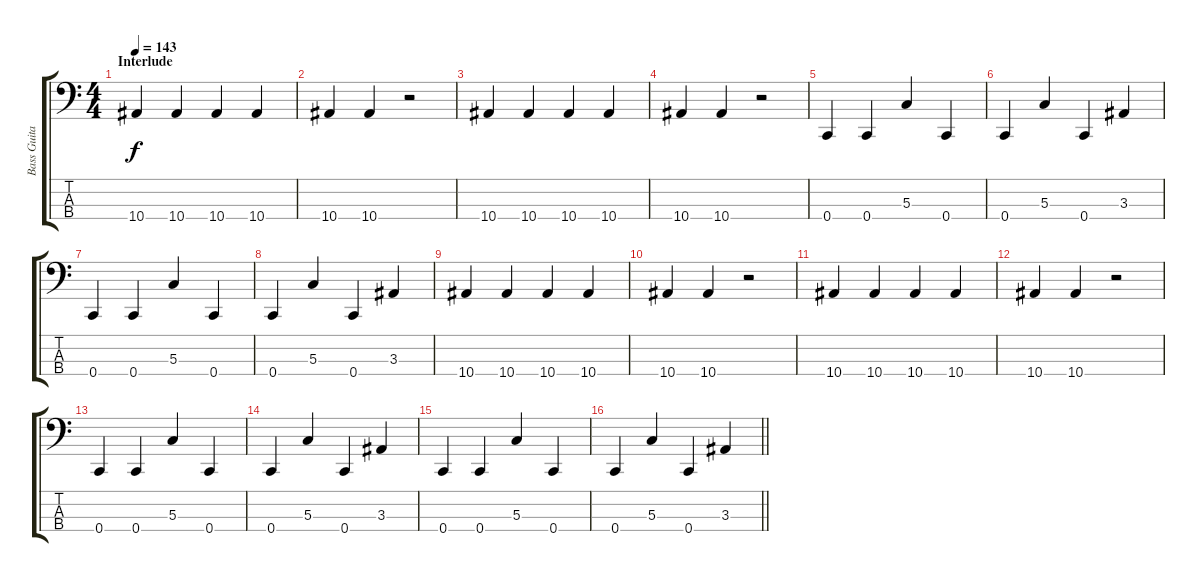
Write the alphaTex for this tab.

\track ("Bass Guitar (Blasko)" "Bass Guita") {instrument electricbasspick}
\staff {score tabs}
\tuning (F2 C2 G1 C1) {hide}
\ts (4 4)
\section ("" "Interlude")
\tempo 143
\clef f4
\ks c
10.4.4{dy f} 10.4.4 10.4.4 10.4.4 |
10.4.4 10.4.4 r.2 |
10.4.4 10.4.4 10.4.4 10.4.4 |
10.4.4 10.4.4 r.2 |
0.4.4{volume 6} 0.4.4 5.3.4 0.4.4 |
0.4.4 5.3.4 0.4.4 3.3.4 |
0.4.4 0.4.4 5.3.4 0.4.4 |
0.4.4 5.3.4 0.4.4 3.3.4 |
10.4.4{volume 13} 10.4.4 10.4.4 10.4.4 |
10.4.4 10.4.4 r.2 |
10.4.4 10.4.4 10.4.4 10.4.4 |
10.4.4 10.4.4 r.2 |
0.4.4{volume 6} 0.4.4 5.3.4 0.4.4 |
0.4.4 5.3.4 0.4.4 3.3.4 |
0.4.4 0.4.4 5.3.4 0.4.4 |
\barLineRight lightlight
0.4.4 5.3.4 0.4.4 3.3.4
